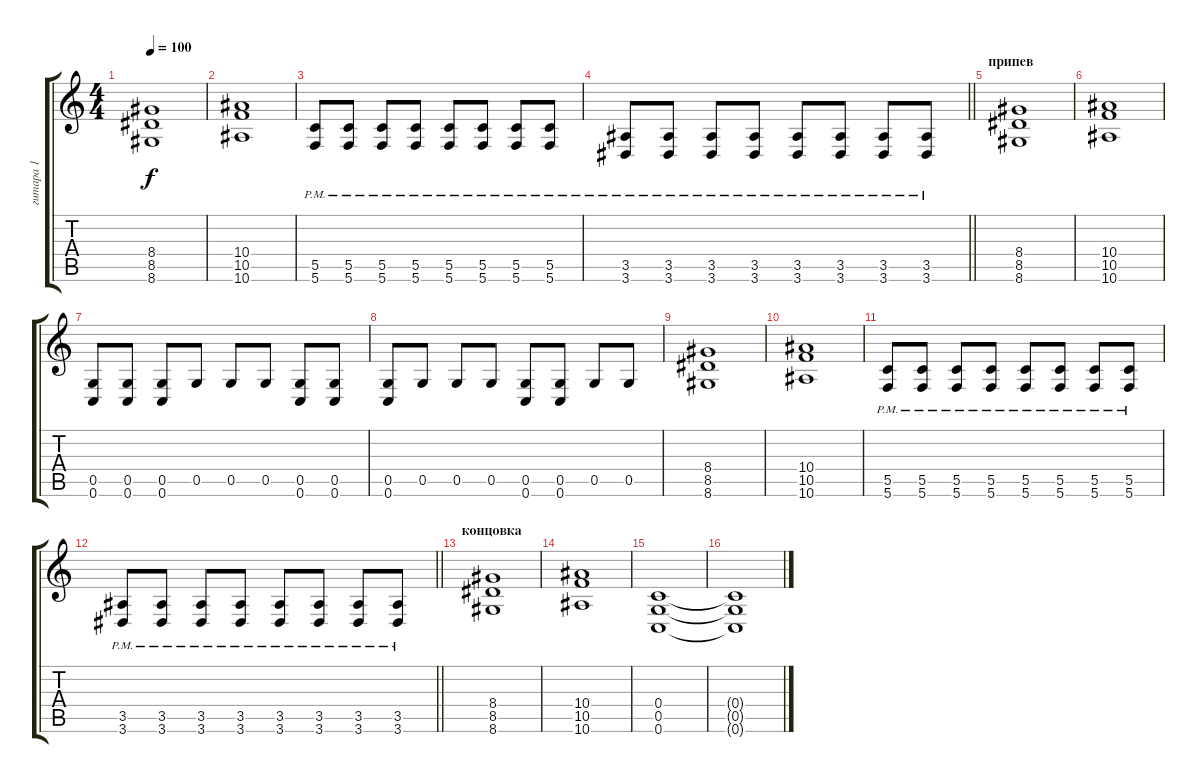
\track ("гитара 1" "гитара 1") {instrument distortionguitar}
\staff {score tabs}
\tuning (D4 A3 F3 C3 G2 C2) {hide}
\ts (4 4)
\tempo 100
\clef g2
\ks c
(8.4 8.5 8.6).1{dy f} |
(10.4 10.5 10.6).1 |
(5.5{pm} 5.6{pm}).8 (5.5{pm} 5.6{pm}).8 (5.5{pm} 5.6{pm}).8 (5.5{pm} 5.6{pm}).8 (5.5{pm} 5.6{pm}).8 (5.5{pm} 5.6{pm}).8 (5.5{pm} 5.6{pm}).8 (5.5{pm} 5.6{pm}).8 |
\barLineRight lightlight
(3.5{pm} 3.6{pm}).8 (3.5{pm} 3.6{pm}).8 (3.5{pm} 3.6{pm}).8 (3.5{pm} 3.6{pm}).8 (3.5{pm} 3.6{pm}).8 (3.5{pm} 3.6{pm}).8 (3.5{pm} 3.6{pm}).8 (3.5{pm} 3.6{pm}).8 |
\section ("" "припев")
(8.4 8.5 8.6).1 |
(10.4 10.5 10.6).1 |
(0.5 0.6).8 (0.5 0.6).8 (0.5 0.6).8 0.5.8 0.5.8 0.5.8 (0.5 0.6).8 (0.5 0.6).8 |
(0.5 0.6).8 0.5.8 0.5.8 0.5.8 (0.5 0.6).8 (0.5 0.6).8 0.5.8 0.5.8 |
(8.4 8.5 8.6).1 |
(10.4 10.5 10.6).1 |
(5.5{pm} 5.6{pm}).8 (5.5{pm} 5.6{pm}).8 (5.5{pm} 5.6{pm}).8 (5.5{pm} 5.6{pm}).8 (5.5{pm} 5.6{pm}).8 (5.5{pm} 5.6{pm}).8 (5.5{pm} 5.6{pm}).8 (5.5{pm} 5.6{pm}).8 |
\barLineRight lightlight
(3.5{pm} 3.6{pm}).8 (3.5{pm} 3.6{pm}).8 (3.5{pm} 3.6{pm}).8 (3.5{pm} 3.6{pm}).8 (3.5{pm} 3.6{pm}).8 (3.5{pm} 3.6{pm}).8 (3.5{pm} 3.6{pm}).8 (3.5{pm} 3.6{pm}).8 |
\section ("" "концовка")
(8.4 8.5 8.6).1 |
(10.4 10.5 10.6).1 |
(0.4 0.5 0.6).1 |
(0.4{t} 0.5{t} 0.6{t}).1
